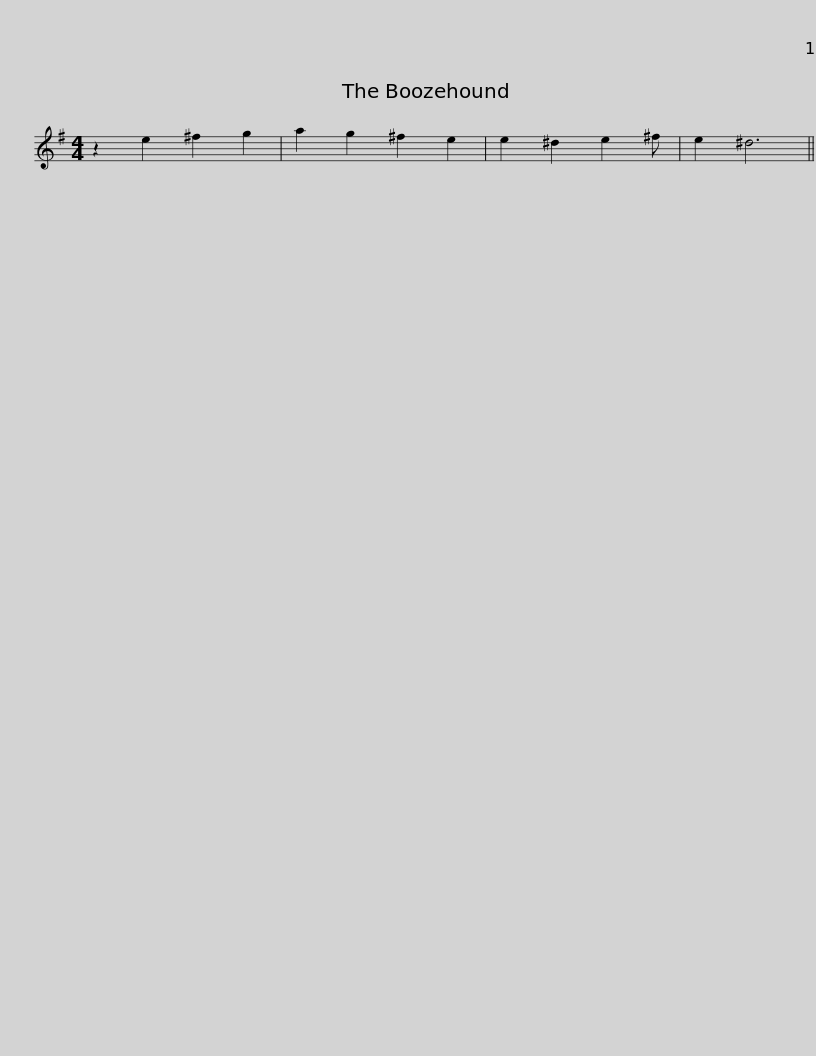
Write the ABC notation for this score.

X:1
L:1/8
M:4/4
I:linebreak $
K:Emin
V:1 treble
V:1
 z2 e2 ^f2 g2 | a2 g2 ^f2 e2 | e2 ^d2 e2 ^f | e2 ^d6 || %4
